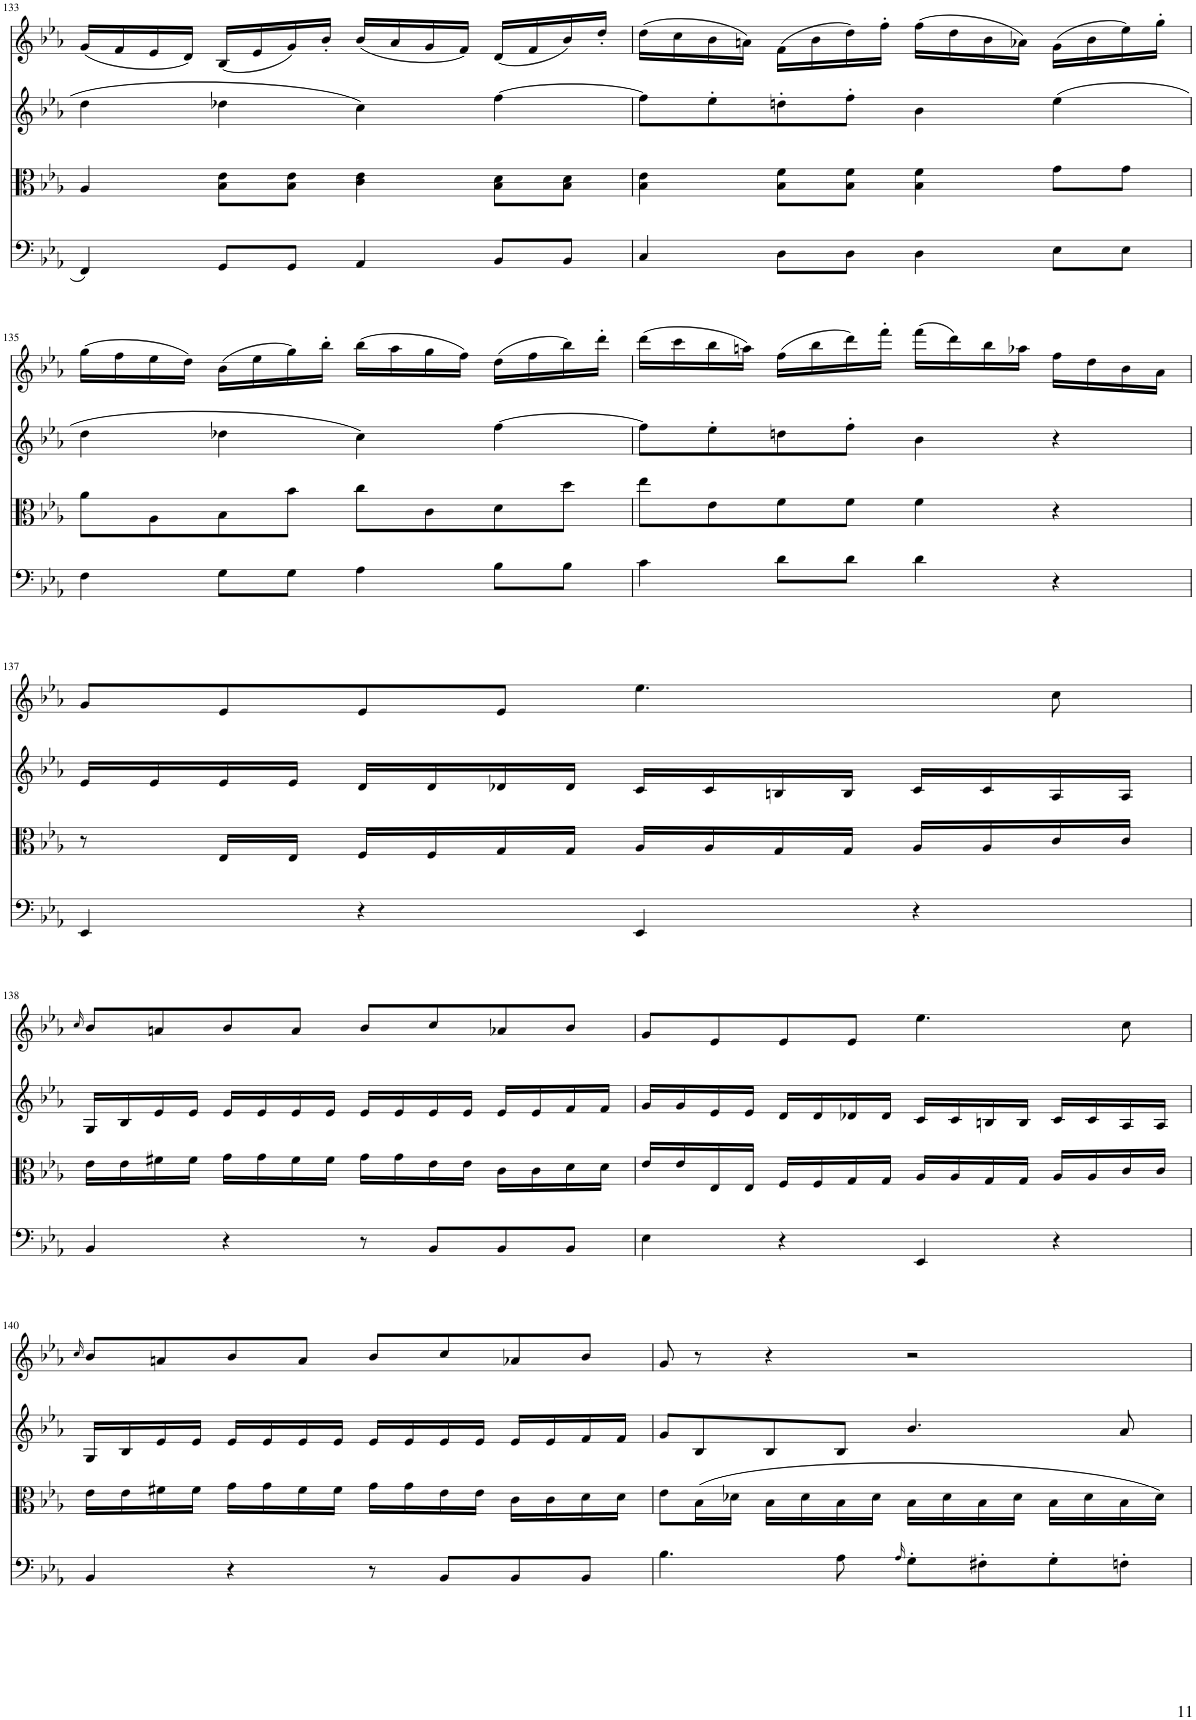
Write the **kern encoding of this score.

**kern	**kern	**kern	**kern
*part4	*part3	*part2	*part1
*staff4	*staff3	*staff2	*staff1
*I"Piano	*I"Piano	*I"Piano	*I"Piano
*I'Pno	*I'Pno	*I'Pno	*I'Pno
!!LO:PB:g=z
*clefF4	*clefC3	*clefG2	*clefG2
*k[b-e-a-]	*k[b-e-a-]	*k[b-e-a-]	*k[b-e-a-]
*M4/4	*M4/4	*M4/4	*M4/4
*met(c)	*met(c)	*met(c)	*met(c)
=133	=133	=133	=133
4FF/	4A-/	4dd\	(16g/LL
.	.	.	16f/
.	.	.	16e-/
.	.	.	16d/JJ)
8GG/L	8B-\ 8e-\L	4dd-X\	(16B-/LL
.	.	.	16e-/
8GG/J	8B-\ 8e-\J	.	16g/)
.	.	.	16b-'/JJ
4AA-/	4c\ 4e-\	4cc\	(16b-/LL
.	.	.	16a-/
.	.	.	16g/
.	.	.	16f/JJ)
8BB-/L	8B-\ 8d\L	[4ff\	(16d/LL
.	.	.	16f/
8BB-/J	8B-\ 8d\J	.	16b-/)
.	.	.	16dd'/JJ
=134	=134	=134	=134
4C/	4B-\ 4e-\	8ff\L]	(16dd\LL
.	.	.	16cc\
.	.	8ee-'\	16b-\
.	.	.	16an\JJ)
8D\L	8B-\ 8f\L	8ddn'\	(16f\LL
.	.	.	16b-\
8D\J	8B-\ 8f\J	8ff'\J	16dd\)
.	.	.	16ff'\JJ
4D\	4B-\ 4f\	4b-\	(16ff\LL
.	.	.	16dd\
.	.	.	16b-\
.	.	.	16a-X\JJ)
8E-\L	8g\L	(4ee-\	(16g\LL
.	.	.	16b-\
8E-\J	8g\J	.	16ee-\)
.	.	.	16gg'\JJ
!!LO:LB:g=z
=135	=135	=135	=135
4F\	8a-\L	4dd\	(16gg\LL
.	.	.	16ff\
.	8A-\	.	16ee-\
.	.	.	16dd\JJ)
8G\L	8B-\	4dd-X\	(16b-\LL
.	.	.	16ee-\
8G\J	8b-\J	.	16gg\)
.	.	.	16bb-'\JJ
4A-\	8cc\L	4cc\)	(16bb-\LL
.	.	.	16aa-\
.	8c\	.	16gg\
.	.	.	16ff\JJ)
8B-\L	8d\	[4ff\	(16dd\LL
.	.	.	16ff\
8B-\J	8dd\J	.	16bb-\)
.	.	.	16ddd'\JJ
=136	=136	=136	=136
4c\	8ee-\L	8ff\L]	(16ddd\LL
.	.	.	16ccc\
.	8e-\	8ee-'\	16bb-\
.	.	.	16aan\JJ)
8d\L	8f\	8ddn\	(16ff\LL
.	.	.	16bb-\
8d\J	8f\J	8ff'\J	16ddd\)
.	.	.	16fff'\JJ
4d\	4f\	4b-\	(16fff\LL
.	.	.	16ddd\)
.	.	.	16bb-\
.	.	.	16aa-X\JJ
4r	4r	4r	16ff\LL
.	.	.	16dd\
.	.	.	16b-\
.	.	.	16a-\JJ
!!LO:LB:g=z
=137	=137	=137	=137
4EE-/	8r	16e-/LL	8g/L
.	.	16e-/	.
.	16E-/LL	16e-/	8e-/
.	16E-/JJ	16e-/JJ	.
4r	16F/LL	16d/LL	8e-/
.	16F/	16d/	.
.	16G/	16d-X/	8e-/J
.	16G/JJ	16d-/JJ	.
4EE-/	16A-/LL	16c/LL	4.ee-\
.	16A-/	16c/	.
.	16G/	16Bn/	.
.	16G/JJ	16B/JJ	.
4r	16A-/LL	16c/LL	.
.	16A-/	16c/	.
.	16c/	16A-/	8cc\
.	16c/JJ	16A-/JJ	.
!!LO:LB:g=z
=138	=138	=138	=138
.	.	.	16qcc/
4BB-/	16e-\LL	16G/LL	8b-/L
.	16e-\	16B-/	.
.	16f#X\	16e-/	8an/
.	16f#\JJ	16e-/JJ	.
4r	16g\LL	16e-/LL	8b-/
.	16g\	16e-/	.
.	16f#\	16e-/	8a/J
.	16f#\JJ	16e-/JJ	.
8r	16g\LL	16e-/LL	8b-/L
.	16g\	16e-/	.
8BB-/L	16e-\	16e-/	8cc/
.	16e-\JJ	16e-/JJ	.
8BB-/	16c\LL	16e-/LL	8a-X/
.	16c\	16e-/	.
8BB-/J	16d\	16f/	8b-/J
.	16d\JJ	16f/JJ	.
=139	=139	=139	=139
4E-\	16e-/LL	16g/LL	8g/L
.	16e-/	16g/	.
.	16E-/	16e-/	8e-/
.	16E-/JJ	16e-/JJ	.
4r	16F/LL	16d/LL	8e-/
.	16F/	16d/	.
.	16G/	16d-X/	8e-/J
.	16G/JJ	16d-/JJ	.
4EE-/	16A-/LL	16c/LL	4.ee-\
.	16A-/	16c/	.
.	16G/	16Bn/	.
.	16G/JJ	16B/JJ	.
4r	16A-/LL	16c/LL	.
.	16A-/	16c/	.
.	16c/	16A-/	8cc\
.	16c/JJ	16A-/JJ	.
!!LO:LB:g=z
=140	=140	=140	=140
.	.	.	16qcc/
4BB-/	16e-\LL	16G/LL	8b-/L
.	16e-\	16B-/	.
.	16f#X\	16e-/	8an/
.	16f#\JJ	16e-/JJ	.
4r	16g\LL	16e-/LL	8b-/
.	16g\	16e-/	.
.	16f#\	16e-/	8a/J
.	16f#\JJ	16e-/JJ	.
8r	16g\LL	16e-/LL	8b-/L
.	16g\	16e-/	.
8BB-/L	16e-\	16e-/	8cc/
.	16e-\JJ	16e-/JJ	.
8BB-/	16c\LL	16e-/LL	8a-X/
.	16c\	16e-/	.
8BB-/J	16d\	16f/	8b-/J
.	16d\JJ	16f/JJ	.
=141	=141	=141	=141
4.B-\	8e-\L	8g/L	8g/
.	(16B-\L	8B-/	8r
.	16d-X\JJ	.	.
.	16B-\LL	8B-/	4r
.	16d-\	.	.
8A-\	16B-\	8B-/J	.
.	16d-\JJ	.	.
16qA-/	.	.	.
8G'\L	16B-\LL	4.b-/	2r
.	16d-\	.	.
8F#X'\	16B-\	.	.
.	16d-\JJ	.	.
8G'\	16B-\LL	.	.
.	16d-\	.	.
8Fn'\J	16B-\	8a-/	.
.	16d-\JJ)	.	.
=	=	=	=
*-	*-	*-	*-
